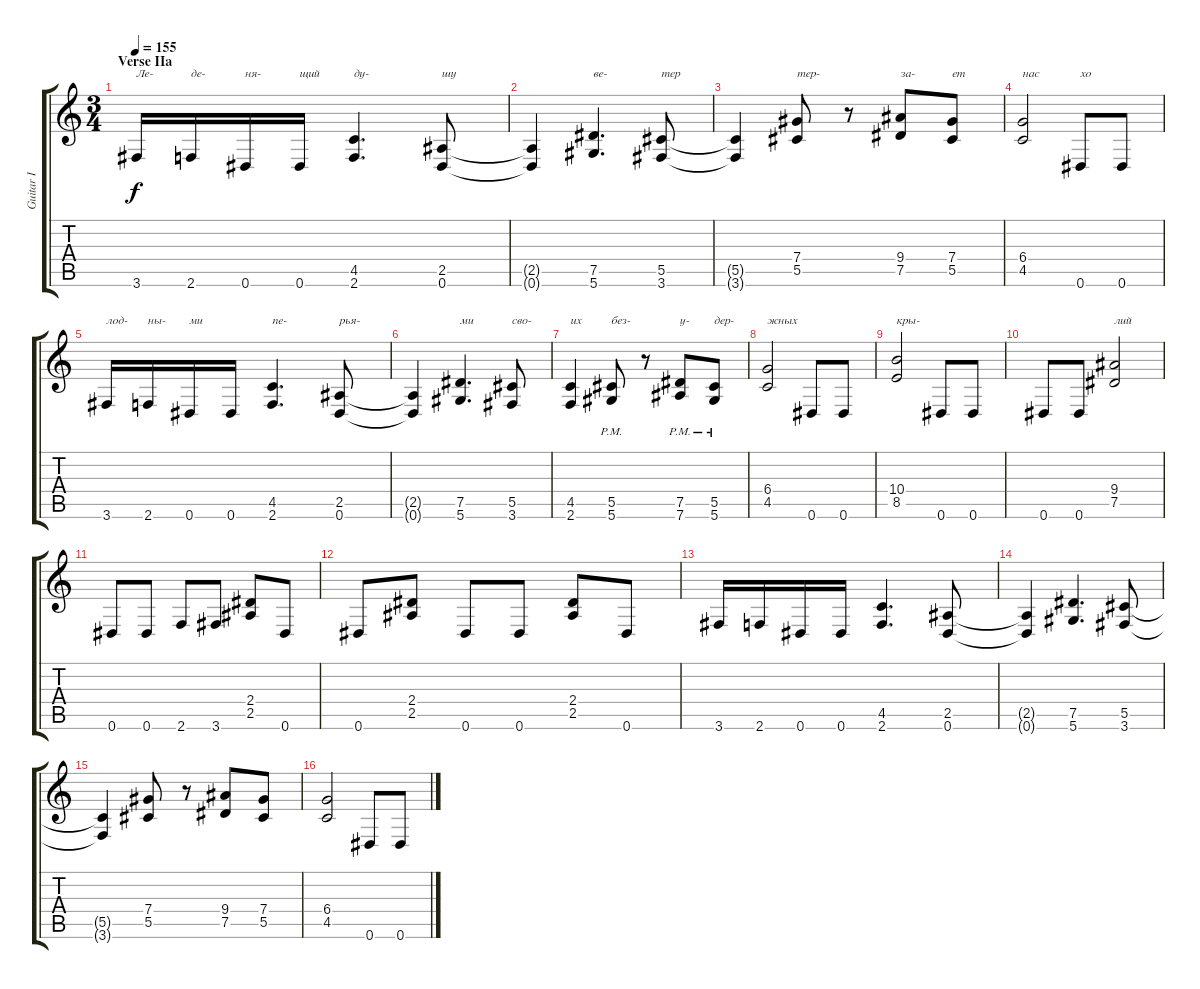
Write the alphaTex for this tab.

\track ("Guitar I" "Guitar I") {instrument distortionguitar}
\staff {score tabs}
\tuning (Eb4 Bb3 Gb3 Db3 Ab2 Eb2) {hide}
\ts (3 4)
\section ("" "Verse IIa")
\tempo 155
\clef g2
\ks c
3.6.16{txt "Ле-" dy f} 2.6.16{txt "де-"} 0.6.16{txt "ня-"} 0.6.16{txt "щий"} (4.5 2.6).4{d txt "ду-"} (2.5 0.6).8{txt "шу"} |
(2.5{t} 0.6{t}).4 (7.5 5.6).4{d txt "ве-"} (5.5 3.6).8{txt "тер"} |
(5.5{t} 3.6{t}).4 (7.4 5.5).8{txt "тер-"} r.8 (9.4 7.5).8{txt "за-"} (7.4 5.5).8{txt "ет"} |
(6.4 4.5).2{txt "нас"} 0.6.8{txt "хо"} 0.6.8 |
3.6.16{txt "лод-"} 2.6.16{txt "ны-"} 0.6.16{txt "ми"} 0.6.16 (4.5 2.6).4{d txt "пе-"} (2.5 0.6).8{txt "рья-"} |
(2.5{t} 0.6{t}).4 (7.5 5.6).4{d txt "ми"} (5.5 3.6).8{txt "сво-"} |
(4.5 2.6).4{txt "их"} (5.5{pm} 5.6{pm}).8{txt "без-"} r.8 (7.5{pm} 7.6{pm}).8{txt "у-"} (5.5{pm} 5.6{pm}).8{txt "дер-"} |
(6.4 4.5).2{txt "жных"} 0.6.8 0.6.8 |
(10.4 8.5).2{txt "кры-"} 0.6.8 0.6.8 |
0.6.8 0.6.8 (9.4 7.5).2{txt "лий"} |
0.6.8 0.6.8 2.6.8 3.6.8 (2.4 2.5).8 0.6.8 |
0.6.8 (2.4 2.5).8 0.6.8 0.6.8 (2.4 2.5).8 0.6.8 |
3.6.16 2.6.16 0.6.16 0.6.16 (4.5 2.6).4{d} (2.5 0.6).8 |
(2.5{t} 0.6{t}).4 (7.5 5.6).4{d} (5.5 3.6).8 |
(5.5{t} 3.6{t}).4 (7.4 5.5).8 r.8 (9.4 7.5).8 (7.4 5.5).8 |
(6.4 4.5).2 0.6.8 0.6.8
